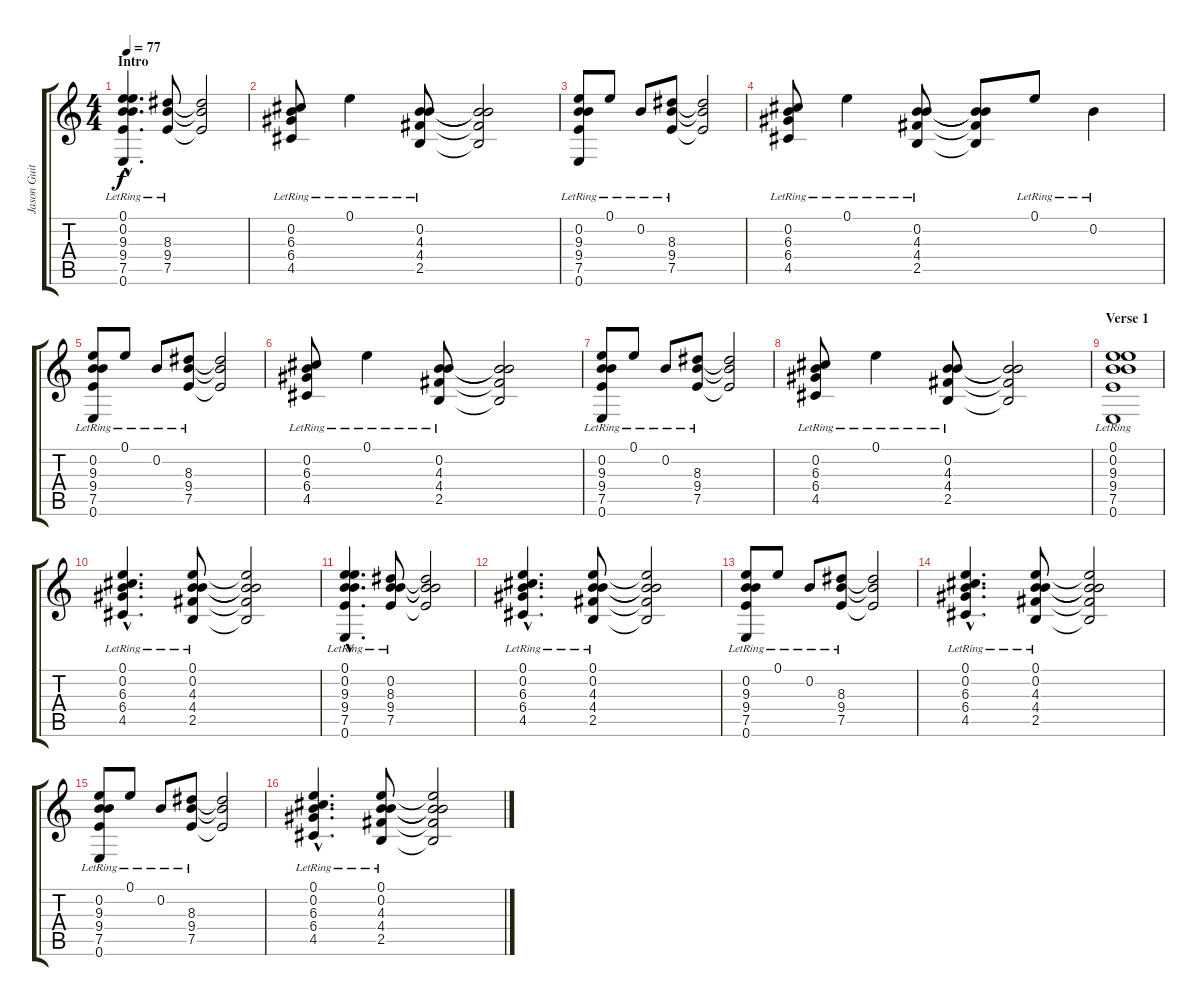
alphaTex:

\track ("Jason Guitar" "Jason Guit") {instrument acousticguitarsteel}
\staff {score tabs}
\tuning (E4 B3 G3 D3 A2 E2) {hide}
\ts (4 4)
\section ("" "Intro")
\tempo 77
\clef g2
\ks c
(0.1{hac lr} 0.2{hac lr} 9.3{hac lr} 9.4{hac lr} 7.5{hac lr} 0.6{hac lr}).4{d dy f instrument acousticguitarsteel} (8.3{lr} 9.4{lr} 7.5{lr}).8 (8.3{t} 9.4{t} 7.5{t}).2 |
(0.2{lr} 6.3{lr} 6.4{lr} 4.5{lr}).8 0.1{lr}.4 (0.2{lr} 4.3{lr} 4.4{lr} 2.5{lr}).8 (0.2{t} 4.3{t} 4.4{t} 2.5{t}).2 |
(0.2{lr} 9.3{lr} 9.4{lr} 7.5{lr} 0.6{lr}).8 0.1{lr}.8 0.2{lr}.8 (8.3{lr} 9.4{lr} 7.5{lr}).8 (8.3{t} 9.4{t} 7.5{t}).2 |
(0.2{lr} 6.3{lr} 6.4{lr} 4.5{lr}).8 0.1{lr}.4 (0.2{lr} 4.3{lr} 4.4{lr} 2.5{lr}).8 (0.2{t} 4.3{t} 4.4{t} 2.5{t}).8 0.1{lr}.8 0.2{lr}.4 |
(0.2{lr} 9.3{lr} 9.4{lr} 7.5{lr} 0.6{lr}).8 0.1{lr}.8 0.2{lr}.8 (8.3{lr} 9.4{lr} 7.5{lr}).8 (8.3{t} 9.4{t} 7.5{t}).2 |
(0.2{lr} 6.3{lr} 6.4{lr} 4.5{lr}).8 0.1{lr}.4 (0.2{lr} 4.3{lr} 4.4{lr} 2.5{lr}).8 (0.2{t} 4.3{t} 4.4{t} 2.5{t}).2 |
(0.2{lr} 9.3{lr} 9.4{lr} 7.5{lr} 0.6{lr}).8 0.1{lr}.8 0.2{lr}.8 (8.3{lr} 9.4{lr} 7.5{lr}).8 (8.3{t} 9.4{t} 7.5{t}).2 |
(0.2{lr} 6.3{lr} 6.4{lr} 4.5{lr}).8 0.1{lr}.4 (0.2{lr} 4.3{lr} 4.4{lr} 2.5{lr}).8 (0.2{t} 4.3{t} 4.4{t} 2.5{t}).2 |
\section ("" "Verse 1")
(0.1{lr} 0.2{lr} 9.3{lr} 9.4{lr} 7.5{lr} 0.6{lr}).1 |
(0.1{hac lr} 0.2{hac lr} 6.3{hac lr} 6.4{hac lr} 4.5{hac lr}).4{d} (0.1{lr} 0.2{lr} 4.3{lr} 4.4{lr} 2.5{lr}).8 (0.1{t} 0.2{t} 4.3{t} 4.4{t} 2.5{t}).2 |
(0.1{hac lr} 0.2{hac lr} 9.3{hac lr} 9.4{hac lr} 7.5{hac lr} 0.6{hac lr}).4{d} (0.2{lr} 8.3{lr} 9.4{lr} 7.5{lr}).8 (0.2{t} 8.3{t} 9.4{t} 7.5{t}).2 |
(0.1{hac lr} 0.2{hac lr} 6.3{hac lr} 6.4{hac lr} 4.5{hac lr}).4{d} (0.1{lr} 0.2{lr} 4.3{lr} 4.4{lr} 2.5{lr}).8 (0.1{t} 0.2{t} 4.3{t} 4.4{t} 2.5{t}).2 |
(0.2{lr} 9.3{lr} 9.4{lr} 7.5{lr} 0.6{lr}).8 0.1{lr}.8 0.2{lr}.8 (8.3{lr} 9.4{lr} 7.5{lr}).8 (8.3{t} 9.4{t} 7.5{t}).2 |
(0.1{hac lr} 0.2{hac lr} 6.3{hac lr} 6.4{hac lr} 4.5{hac lr}).4{d} (0.1{lr} 0.2{lr} 4.3{lr} 4.4{lr} 2.5{lr}).8 (0.1{t} 0.2{t} 4.3{t} 4.4{t} 2.5{t}).2 |
(0.2{lr} 9.3{lr} 9.4{lr} 7.5{lr} 0.6{lr}).8 0.1{lr}.8 0.2{lr}.8 (8.3{lr} 9.4{lr} 7.5{lr}).8 (8.3{t} 9.4{t} 7.5{t}).2 |
(0.1{hac lr} 0.2{hac lr} 6.3{hac lr} 6.4{hac lr} 4.5{hac lr}).4{d} (0.1{lr} 0.2{lr} 4.3{lr} 4.4{lr} 2.5{lr}).8 (0.1{t} 0.2{t} 4.3{t} 4.4{t} 2.5{t}).2
